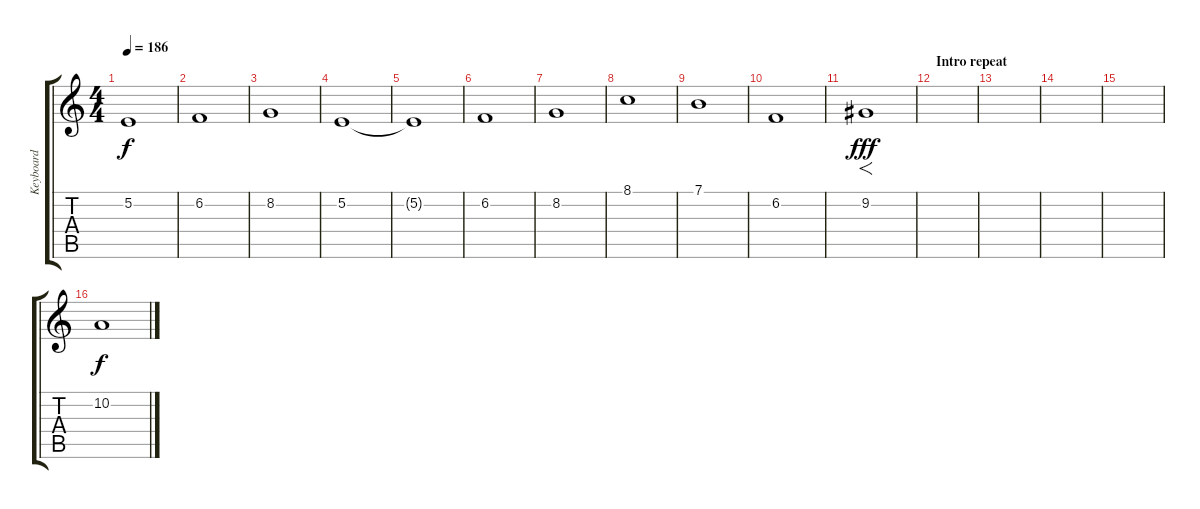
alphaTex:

\track ("Keyboard" "Keyboard") {instrument rockorgan}
\staff {score tabs}
\tuning (E4 B3 G3 D3 A2 E2) {hide}
\ts (4 4)
\tempo 186
\clef g2
\ks c
5.2{t}.1{dy f} |
6.2.1 |
8.2.1 |
5.2.1 |
5.2{t}.1 |
6.2.1 |
8.2.1 |
8.1.1 |
7.1.1 |
6.2.1 |
9.2.1{f dy fff} |
\section ("" "Intro repeat")
|
|
|
|
10.2.1{dy f}
